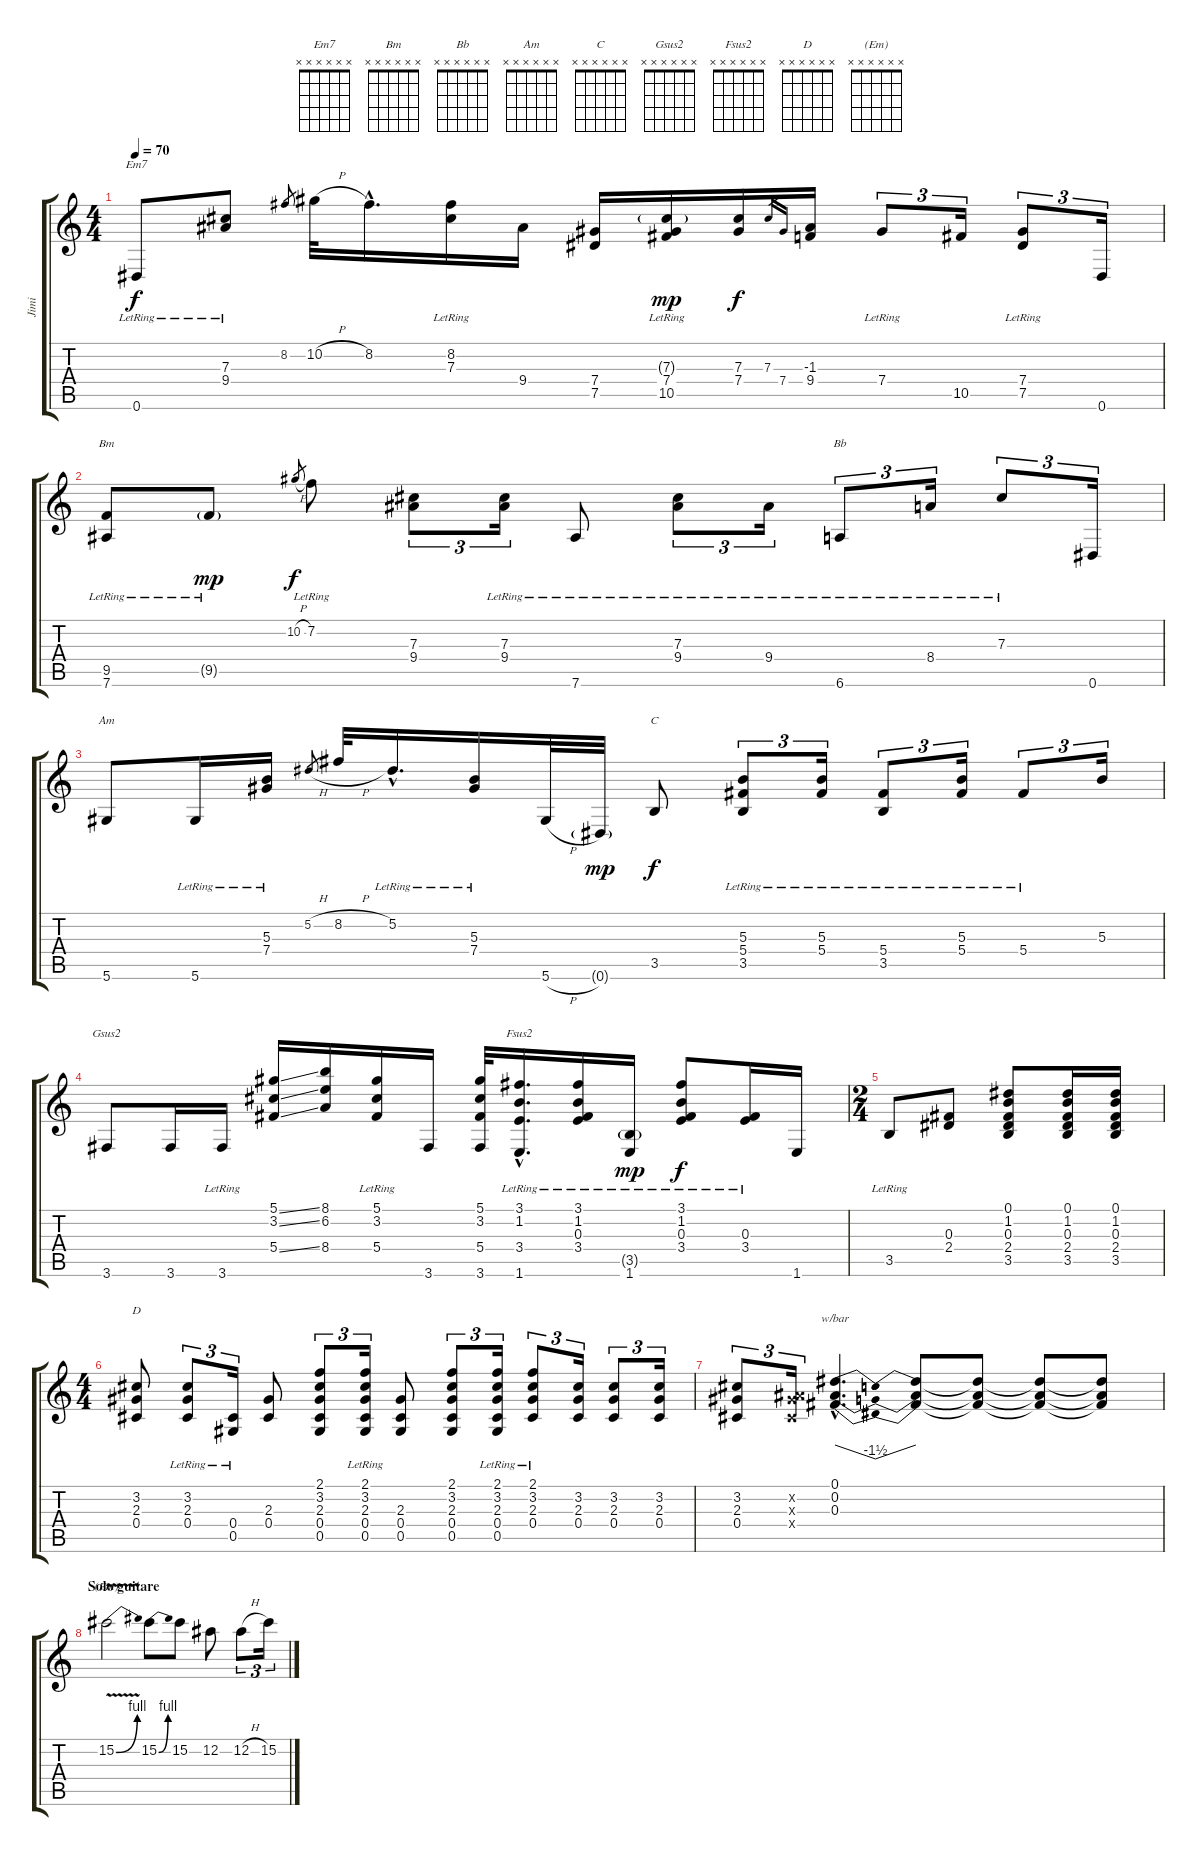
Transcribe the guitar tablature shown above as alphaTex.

\track ("Jimi" "Jimi") {instrument electricguitarjazz}
\staff {score tabs}
\tuning (Eb4 Bb3 Gb3 Db3 Ab2 Eb2) {hide}
\chord ("Em7" x x x x x x)
\chord ("Bm" x x x x x x)
\chord ("Bb" x x x x x x)
\chord ("Am" x x x x x x)
\chord ("C" x x x x x x)
\chord ("Gsus2" x x x x x x)
\chord ("Fsus2" x x x x x x)
\chord ("D" x x x x x x)
\chord ("(Em)" x x x x x x)
\ts (4 4)
\tempo 70
\clef g2
\ks c
0.6{lr}.8{ch "Em7" dy f} (7.3{lr} 9.4{lr}).8 8.2.8{gr} 10.2{h}.32 8.2{hac}.16{d} (8.2 7.3{lr}).16 9.4.16 (7.4 7.5).16 (7.3{g} 7.4 10.5{lr}).16{dy mp} (7.3 7.4).16{dy f} 7.3.16{gr} 7.4.16{gr} (-1.3 9.4).16 7.4{lr}.8{tu (3 2)} 10.5.16{tu (3 2)} (7.4{lr} 7.5{lr}).8{tu (3 2)} 0.6.16{tu (3 2)} |
(9.5 7.6{lr}).8{ch "Bm"} 9.5{g lr}.8{dy mp} 10.2{h}.8{gr dy f} 7.2{lr}.8 (7.3 9.4).8{tu (3 2)} (7.3{lr} 9.4{lr}).16{tu (3 2)} 7.6{lr}.8 (7.3{lr} 9.4).8{tu (3 2)} 9.4{lr}.16{tu (3 2)} 6.6{lr}.8{tu (3 2) ch "Bb"} 8.4{lr}.16{tu (3 2)} 7.3{lr}.8{tu (3 2)} 0.6.16{tu (3 2)} |
5.6.8{ch "Am"} 5.6{lr}.16 (5.3{lr} 7.4{lr}).16 5.2{h}.8{gr} 8.2{h}.32 5.2{hac lr}.16{d} (5.3{lr} 7.4{lr}).16 5.6{h}.32 0.6{g}.32{dy mp} 3.5.8{ch "C" dy f} (5.3 5.4 3.5{lr}).8{tu (3 2)} (5.3{lr} 5.4).16{tu (3 2)} (5.4 3.5{lr}).8{tu (3 2)} (5.3{lr} 5.4).16{tu (3 2)} 5.4{lr}.8{tu (3 2)} 5.3.16{tu (3 2)} |
3.6.8{ch "Gsus2"} 3.6.16 3.6{lr}.16 (5.1{ss} 3.2{ss} 5.4{ss}).16 (8.1 6.2 8.4).16 (5.1{lr} 3.2{lr} 5.4{lr}).16 3.6.16 (5.1 3.2 5.4 3.6).32 (3.1{hac} 1.2{hac} 3.4{hac} 1.6{hac lr}).16{d ch "Fsus2"} (3.1{lr} 1.2{lr} 0.3{lr} 3.4{lr}).16 (3.5{g lr} 1.6{lr}).16{dy mp} (3.1{lr} 1.2{lr} 0.3 3.4).8{dy f} (0.3{lr} 3.4{lr}).16 1.6.16 |
\ts (2 4)
3.5{lr}.8 (0.3 2.4).8 (0.1 1.2 0.3 2.4 3.5).8 (0.1 1.2 0.3 2.4 3.5).16 (0.1 1.2 0.3 2.4 3.5).16 |
\ts (4 4)
(3.2 2.3 0.4).8{ch "D"} (3.2{lr} 2.3{lr} 0.4).8{tu (3 2)} (0.4 0.5{lr}).16{tu (3 2)} (2.3 0.4).8 (2.1 3.2 2.3 0.4 0.5).8{tu (3 2)} (2.1{lr} 3.2{lr} 2.3 0.4 0.5).16{tu (3 2)} (2.3 0.4 0.5).8 (2.1 3.2 2.3 0.4 0.5).8{tu (3 2)} (2.1 3.2 2.3 0.4 0.5{lr}).16{tu (3 2)} (2.1{lr} 3.2 2.3 0.4).8{tu (3 2)} (3.2 2.3 0.4).16{tu (3 2)} (3.2 2.3 0.4).8{tu (3 2)} (3.2 2.3 0.4).16{tu (3 2)} |
(3.2 2.3 0.4).8{tu (3 2)} (0.2{x} 2.3{x} 0.4{x}).16{tu (3 2)} (0.1{hac} 0.2{hac} 0.3{hac}).4{d tbe (dip default 0 0 30 -6 60 0)} (0.1{t} 0.2{t} 0.3{t}).8 (0.1{t} 0.2{t} 0.3{t}).8 (0.1{t} 0.2{t} 0.3{t}).8 (0.1{t} 0.2{t} 0.3{t}).8 |
\section ("" "Solo guitare")
15.2{be (bend 0 0 60 4) v}.2{ch "(Em)" instrument overdrivenguitar} 15.2{be (bend 0 0 60 4)}.8 15.2.8 12.2.8 12.2{h}.8{tu (3 2)} 15.2.16{tu (3 2)}
